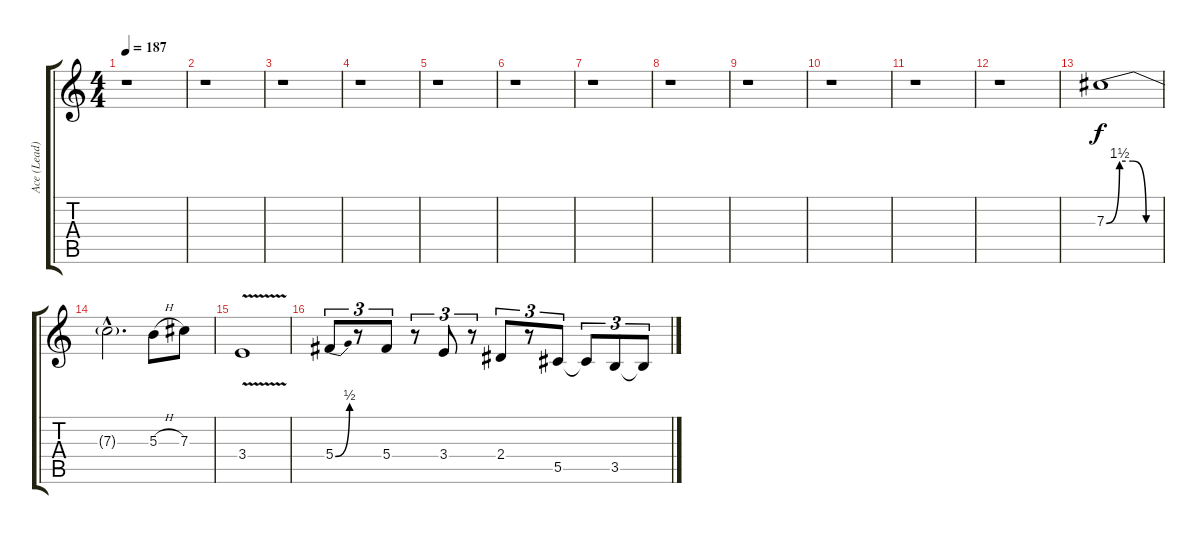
\track ("Ace (Lead)" "Ace (Lead)") {instrument distortionguitar}
\staff {score tabs}
\tuning (Eb4 Bb3 Gb3 Db3 Ab2 Eb2) {hide}
\ts (4 4)
\tempo 187
\clef g2
\ks c
r.1{dy f} |
r.1 |
r.1 |
r.1 |
r.1 |
r.1 |
r.1 |
r.1 |
r.1 |
r.1 |
r.1 |
r.1 |
7.3{be (custom 0 0 15 6 30 6 45 0 60 0)}.1 |
7.3{hac t}.2{d} 5.3{h}.8 7.3.8 |
3.4{v}.1 |
5.4{be (bend 0 0 60 2)}.8{tu (3 2)} r.8{tu (3 2)} 5.4.8{tu (3 2)} r.8{tu (3 2)} 3.4.8{tu (3 2)} r.8{tu (3 2)} 2.4.8{tu (3 2)} r.8{tu (3 2)} 5.5.8{tu (3 2)} 5.5{t}.8{tu (3 2)} 3.5.8{tu (3 2)} 3.5{t}.8{tu (3 2)}
